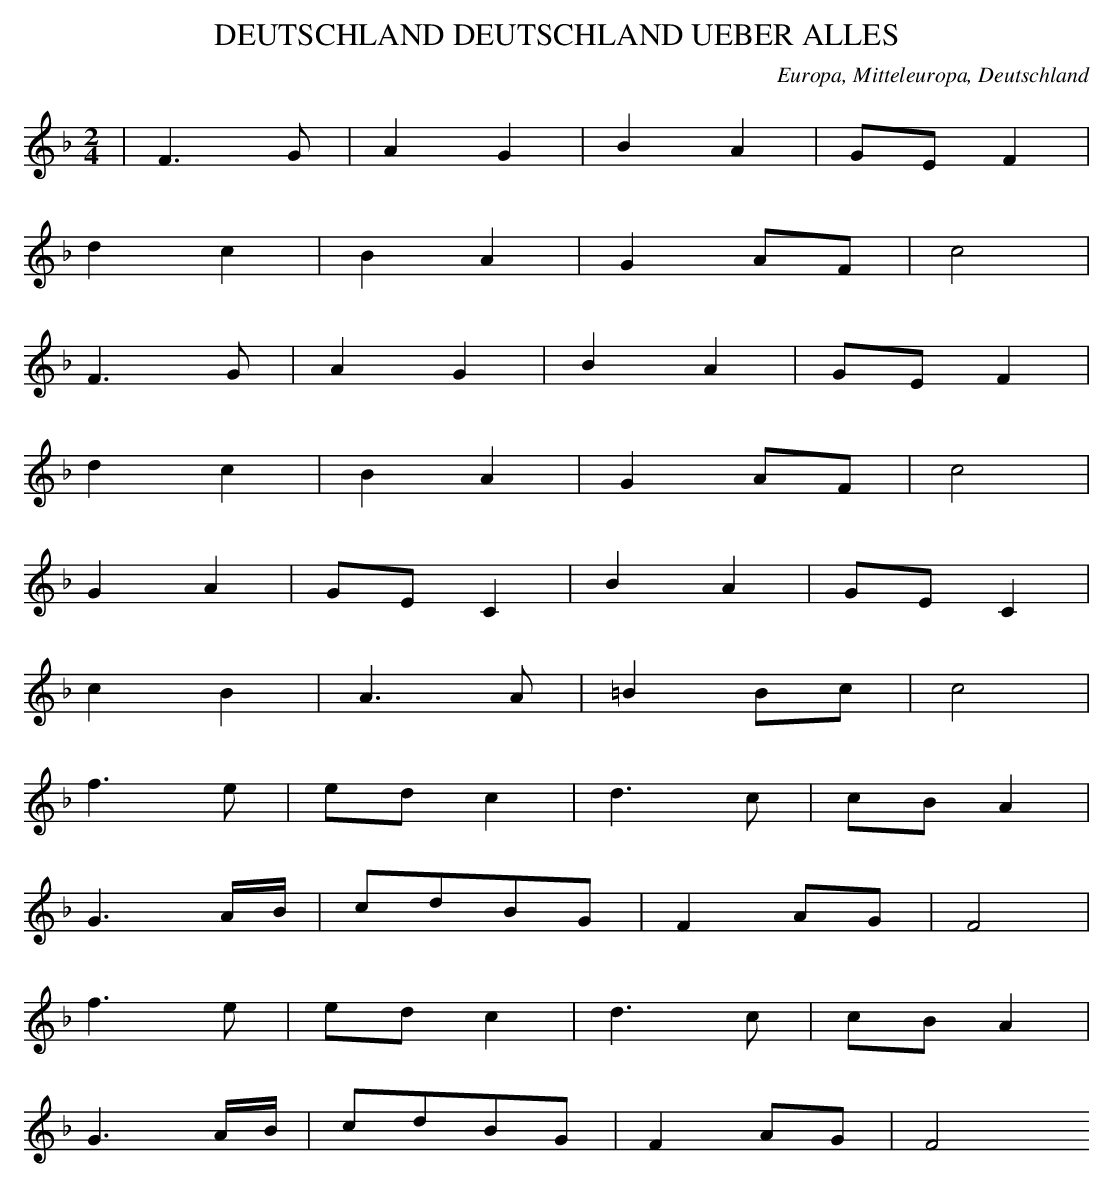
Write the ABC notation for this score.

X:1
T: DEUTSCHLAND DEUTSCHLAND UEBER ALLES
O: Europa, Mitteleuropa, Deutschland
M: 2/4
L: 1/16
K: F
 | F6G2 | A4G4 | B4A4 | G2E2F4 |
d4c4 | B4A4 | G4A2F2 | c8 |
F6G2 | A4G4 | B4A4 | G2E2F4 |
d4c4 | B4A4 | G4A2F2 | c8 |
G4A4 | G2E2C4 | B4A4 | G2E2C4 |
c4B4 | A6A2 | =B4B2c2 | c8 |
f6e2 | e2d2c4 | d6c2 | c2B2A4 |
G6AB | c2d2B2G2 | F4A2G2 | F8 |
f6e2 | e2d2c4 | d6c2 | c2B2A4 |
G6AB | c2d2B2G2 | F4A2G2 | F8
